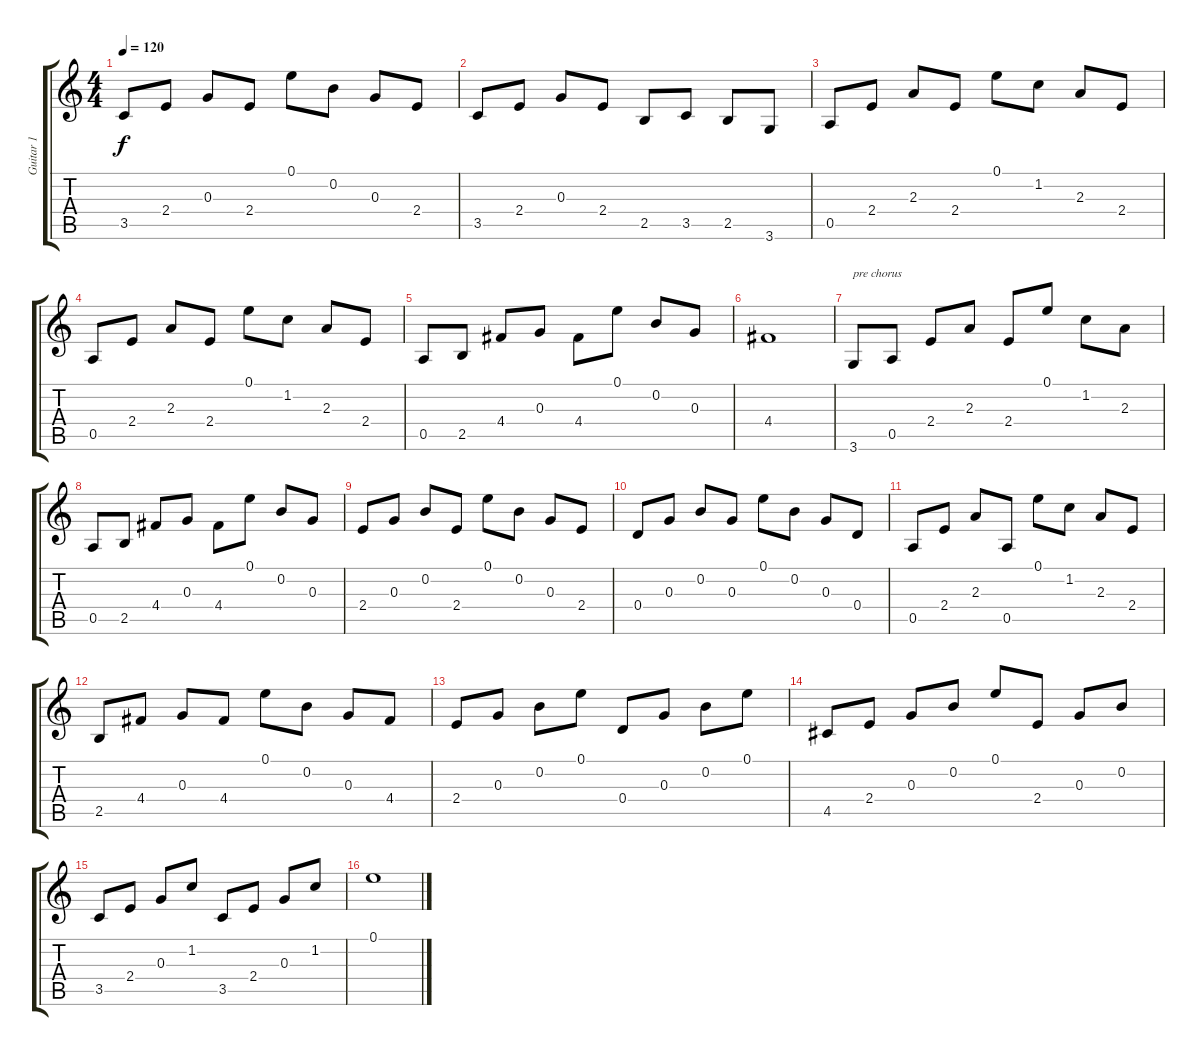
\track ("Guitar 1" "Guitar 1") {instrument acousticguitarsteel}
\staff {score tabs}
\tuning (E4 B3 G3 D3 A2 E2) {hide}
\ts (4 4)
\tempo 120
\clef g2
\ks c
3.5.8{dy f} 2.4.8 0.3.8 2.4.8 0.1.8 0.2.8 0.3.8 2.4.8 |
3.5.8 2.4.8 0.3.8 2.4.8 2.5.8 3.5.8 2.5.8 3.6.8 |
0.5.8 2.4.8 2.3.8 2.4.8 0.1.8 1.2.8 2.3.8 2.4.8 |
0.5.8 2.4.8 2.3.8 2.4.8 0.1.8 1.2.8 2.3.8 2.4.8 |
0.5.8 2.5.8 4.4.8 0.3.8 4.4.8 0.1.8 0.2.8 0.3.8 |
4.4.1 |
3.6.8{txt "pre chorus"} 0.5.8 2.4.8 2.3.8 2.4.8 0.1.8 1.2.8 2.3.8 |
0.5.8 2.5.8 4.4.8 0.3.8 4.4.8 0.1.8 0.2.8 0.3.8 |
2.4.8 0.3.8 0.2.8 2.4.8 0.1.8 0.2.8 0.3.8 2.4.8 |
0.4.8 0.3.8 0.2.8 0.3.8 0.1.8 0.2.8 0.3.8 0.4.8 |
0.5.8 2.4.8 2.3.8 0.5.8 0.1.8 1.2.8 2.3.8 2.4.8 |
2.5.8 4.4.8 0.3.8 4.4.8 0.1.8 0.2.8 0.3.8 4.4.8 |
2.4.8 0.3.8 0.2.8 0.1.8 0.4.8 0.3.8 0.2.8 0.1.8 |
4.5.8 2.4.8 0.3.8 0.2.8 0.1.8 2.4.8 0.3.8 0.2.8 |
3.5.8 2.4.8 0.3.8 1.2.8 3.5.8 2.4.8 0.3.8 1.2.8 |
0.1.1
